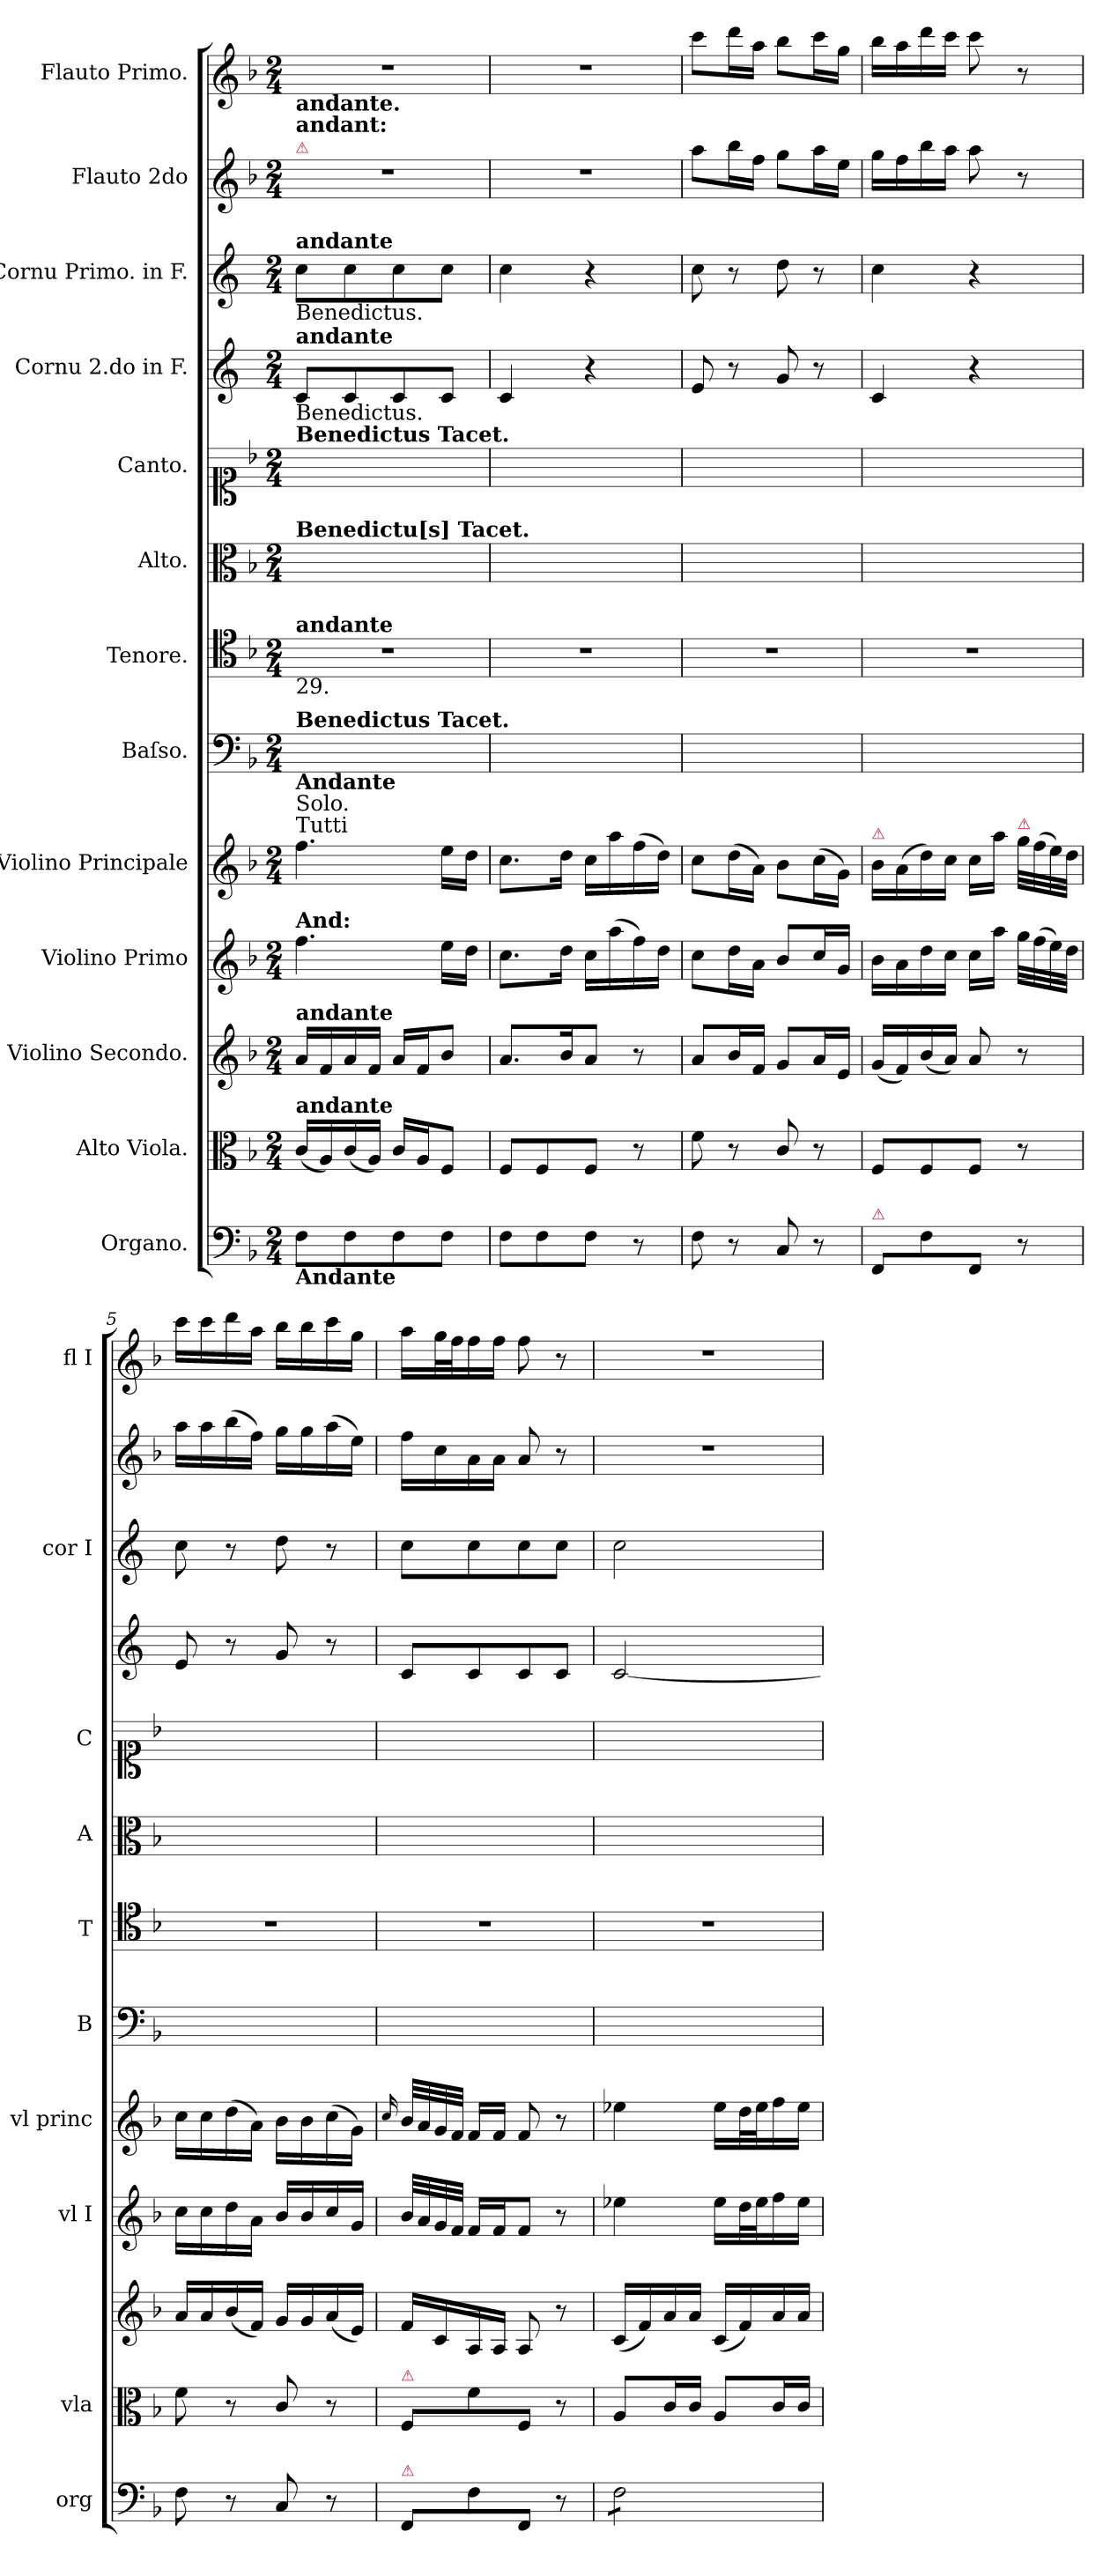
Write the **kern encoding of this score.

**kern	**kern	**kern	**kern	**dynam	**kern	**kern	**kern	**kern	**kern	**kern	**kern	**kern	**kern
*part13	*part12	*part11	*part10	*part10	*part9	*part8	*part7	*part6	*part5	*part4	*part3	*part2	*part1
*staff13	*staff12	*staff11	*staff10	*staff10	*staff9	*staff8	*staff7	*staff6	*staff5	*staff4	*staff3	*staff2	*staff1
*I"Organo.	*I"Alto Viola.	*I"Violino Secondo.	*I"Violino Primo	*	*I"Violino Principale	*I"Baſso.	*I"Tenore.	*I"Alto.	*I"Canto.	*I"Cornu 2.do in F.	*I"Cornu Primo. in F.	*I"Flauto 2do	*I"Flauto Primo.
*I'org	*I'vla	*	*I'vl I	*	*I'vl princ	*I'B	*I'T	*I'A	*I'C	*	*I'cor I	*	*I'fl I
*clefF4	*clefC3	*clefG2	*clefG2	*	*clefG2	*clefF4	*clefC4	*clefC3	*clefC1	*clefG2	*clefG2	*clefG2	*clefG2
*	*	*	*	*	*	*	*	*	*	*ITrd4c7	*ITrd4c7	*	*
*k[b-]	*k[b-]	*k[b-]	*k[b-]	*	*k[b-]	*k[b-]	*k[b-]	*k[b-]	*k[b-]	*k[b-]	*k[b-]	*k[b-]	*k[b-]
*F:	*F:	*F:	*F:	*	*F:	*F:	*F:	*F:	*F:	*F:	*F:	*F:	*F:
*M2/4	*M2/4	*M2/4	*M2/4	*	*M2/4	*M2/4	*M2/4	*M2/4	*M2/4	*M2/4	*M2/4	*M2/4	*M2/4
=1	=1	=1	=1	=1	=1	=1	=1	=1	=1	=1	=1	=1	=1
!	!	!	!	!	!	!	!	!	!	!	!	!	!LO:TX:b:B:t=andante.
!	!	!	!	!	!	!	!	!	!	!	!	!LO:TX:a:color=crimson:t=⚠	!
!	!	!	!	!	!	!	!	!	!	!	!	!LO:TX:a:B:t=andant&colon;	!
!	!	!	!	!	!	!	!	!	!	!	!LO:TX:a:B:t=andante	!	!
!	!	!	!	!	!	!	!	!	!	!	!LO:TX:b:t=Benedictus.	!	!
!	!	!	!	!	!	!	!	!	!	!LO:TX:a:B:t=andante	!	!	!
!	!	!	!	!	!	!	!	!	!	!LO:TX:b:t=Benedictus.	!	!	!
!	!	!	!	!	!	!	!	!	!LO:TX:a:B:t=Benedictus Tacet.	!	!	!	!
!	!	!	!	!	!	!	!	!LO:TX:a:B:t=Benedictu[s] Tacet.	!	!	!	!	!
!	!	!	!	!	!	!	!LO:TX:a:B:t=andante	!	!	!	!	!	!
!	!	!	!	!	!	!	!LO:TX:b:t=29.	!	!	!	!	!	!
!	!	!	!	!	!	!LO:TX:a:B:t=Benedictus Tacet.	!	!	!	!	!	!	!
!	!	!	!	!	!LO:TX:a:t=Tutti	!	!	!	!	!	!	!	!
!	!	!	!	!	!LO:TX:a:t=Solo.	!	!	!	!	!	!	!	!
!	!	!	!	!	!LO:TX:a:B:t=Andante	!	!	!	!	!	!	!	!
!	!	!	!LO:TX:a:B:t=And&colon;	!	!	!	!	!	!	!	!	!	!
!	!	!LO:TX:a:B:t=andante	!	!	!	!	!	!	!	!	!	!	!
!	!LO:TX:a:B:t=andante	!	!	!	!	!	!	!	!	!	!	!	!
!LO:TX:b:B:t=Andante	!	!	!	!	!	!	!	!	!	!	!	!	!
!	!	!	!	!LO:DY:a	!	!	!	!	!	!	!	!	!
8F\L	(16c/LL	16a/LL	4.ff\	forte	4.ff\	2ryy	2r	2ryy	2ryy	8F/L	8f\L	2r	2r
.	16A/)	16f/	.	.	.	.	.	.	.	.	.	.	.
8F\	(16c/	16a/	.	.	.	.	.	.	.	8F/	8f\	.	.
.	16A/JJ)	16f/JJ	.	.	.	.	.	.	.	.	.	.	.
8F\	16c/LL	16a/LL	.	.	.	.	.	.	.	8F/	8f\	.	.
.	16A/J	16f/J	.	.	.	.	.	.	.	.	.	.	.
8F\J	8F/J	8b-/J	16ee\LL	.	16ee\LL	.	.	.	.	8F/J	8f\J	.	.
.	.	.	16dd\JJ	.	16dd\JJ	.	.	.	.	.	.	.	.
=2	=2	=2	=2	=2	=2	=2	=2	=2	=2	=2	=2	=2	=2
8F\L	8F/L	8.a/L	8.cc\L	.	8.cc\L	2ryy	2r	2ryy	2ryy	4F/	4f\	2r	2r
8F\	8F/	.	.	.	.	.	.	.	.	.	.	.	.
.	.	16b-/K	16dd\Jk	.	16dd\Jk	.	.	.	.	.	.	.	.
8F\J	8F/J	8a/J	16cc\LL	.	16cc\LL	.	.	.	.	4r	4r	.	.
.	.	.	(16aa\	.	16aa\	.	.	.	.	.	.	.	.
8r	8r	8r	16ff\)	.	(16ff\	.	.	.	.	.	.	.	.
.	.	.	16dd\JJ	.	16dd\JJ)	.	.	.	.	.	.	.	.
=3	=3	=3	=3	=3	=3	=3	=3	=3	=3	=3	=3	=3	=3
8F\	8f\	8a/L	8cc\L	.	8cc\L	2ryy	2r	2ryy	2ryy	8A/	8f\	8aa\L	8ccc\L
8r	8r	16b-/L	16dd\L	.	(16dd\L	.	.	.	.	8r	8r	16bb-\L	16ddd\L
.	.	16f/JJ	16a\JJ	.	16a\JJ)	.	.	.	.	.	.	16ff\JJ	16aa\JJ
8C/	8c/	8g/L	8b-/L	.	8b-\L	.	.	.	.	8c/	8g\	8gg\L	8bb-\L
8r	8r	16a/L	16cc/L	.	(16cc\L	.	.	.	.	8r	8r	16aa\L	16ccc\L
.	.	16e/JJ	16g/JJ	.	16g\JJ)	.	.	.	.	.	.	16ee\JJ	16gg\JJ
=4	=4	=4	=4	=4	=4	=4	=4	=4	=4	=4	=4	=4	=4
!	!	!	!	!	!LO:TX:a:color=crimson:t=⚠	!	!	!	!	!	!	!	!
!LO:TX:a:color=crimson:t=⚠	!	!	!	!	!	!	!	!	!	!	!	!	!
8FF/L	8F/L	(16g/LL	16b-\LL	.	16b-\LL	2ryy	2r	2ryy	2ryy	4F/	4f\	16gg\LL	16bb-\LL
.	.	16f/)	16a\	.	(16a\	.	.	.	.	.	.	16ff\	16aa\
8F\	8F/	(16b-/	16dd\	.	16dd\)	.	.	.	.	.	.	16bb-\	16ddd\
.	.	16a/JJ)	16cc\JJ	.	16cc\JJ	.	.	.	.	.	.	16aa\JJ	16ccc\JJ
8FF/J	8F/J	8a/	16cc\LL	.	16cc\LL	.	.	.	.	4r	4r	8aa\	8ccc\
.	.	.	16aa\JJ	.	16aa\JJ	.	.	.	.	.	.	.	.
!	!	!	!	!	!LO:TX:a:color=crimson:t=⚠	!	!	!	!	!	!	!	!
8r	8r	8r	32gg\LLL	.	32gg\LLL	.	.	.	.	.	.	8r	8r
.	.	.	(32ff\	.	(32ff\	.	.	.	.	.	.	.	.
.	.	.	32ee\)	.	32ee\)	.	.	.	.	.	.	.	.
.	.	.	32dd\JJJ	.	32dd\JJJ	.	.	.	.	.	.	.	.
=5	=5	=5	=5	=5	=5	=5	=5	=5	=5	=5	=5	=5	=5
8F\	8f\	16a/LL	16cc\LL	.	16cc\LL	2ryy	2r	2ryy	2ryy	8A/	8f\	16aa\LL	16ccc\LL
.	.	16a/	16cc\	.	16cc\	.	.	.	.	.	.	16aa\	16ccc\
8r	8r	(16b-/	16dd\	.	(16dd\	.	.	.	.	8r	8r	(16bb-\	16ddd\
.	.	16f/JJ)	16a\JJ	.	16a\JJ)	.	.	.	.	.	.	16ff\JJ)	16aa\JJ
8C/	8c/	16g/LL	16b-/LL	.	16b-\LL	.	.	.	.	8c/	8g\	16gg\LL	16bb-\LL
.	.	16g/	16b-/	.	16b-\	.	.	.	.	.	.	16gg\	16bb-\
8r	8r	(16a/	16cc/	.	(16cc\	.	.	.	.	8r	8r	(16aa\	16ccc\
.	.	16e/JJ)	16g/JJ	.	16g\JJ)	.	.	.	.	.	.	16ee\JJ)	16gg\JJ
=6	=6	=6	=6	=6	=6	=6	=6	=6	=6	=6	=6	=6	=6
.	.	.	.	.	16qqcc/	.	.	.	.	.	.	.	.
!	!LO:TX:a:color=crimson:t=⚠	!	!	!	!	!	!	!	!	!	!	!	!
!LO:TX:a:color=crimson:t=⚠	!	!	!	!	!	!	!	!	!	!	!	!	!
8FF/L	8F/L	16f/LL	32b-/LLL	.	32b-/LLL	2ryy	2r	2ryy	2ryy	8F/L	8f\L	16ff\LL	16aa\LL
.	.	.	32a/	.	32a/	.	.	.	.	.	.	.	.
.	.	16c/	32g/	.	32g/	.	.	.	.	.	.	16cc\	32gg\L
.	.	.	32f/JJJ	.	32f/JJJ	.	.	.	.	.	.	.	32ff\J
8F\	8f\	16A/	16f/LL	.	16f/LL	.	.	.	.	8F/	8f\	16a\	16ff\
.	.	16A/JJ	16f/J	.	16f/JJ	.	.	.	.	.	.	16a\JJ	16ff\JJ
8FF/J	8F/J	8A/	8f/J	.	8f/	.	.	.	.	8F/	8f\	8a/	8ff\
8r	8r	8r	8r	.	8r	.	.	.	.	8F/J	8f\J	8r	8r
=7	=7	=7	=7	=7	=7	=7	=7	=7	=7	=7	=7	=7	=7
*tremolo	*	*	*	*	*	*	*	*	*	*	*	*	*
8F\L	8A/L	(16c/LL	4ee-X\	.	4ee-X\	2ryy	2r	2ryy	2ryy	[2F/	2f\	2r	2r
.	.	16f/)	.	.	.	.	.	.	.	.	.	.	.
8F\	16c/L	16a/	.	.	.	.	.	.	.	.	.	.	.
.	16c/JJ	16a/JJ	.	.	.	.	.	.	.	.	.	.	.
8F\	8A/L	(16c/LL	16ee-\LL	.	16ee-\LL	.	.	.	.	.	.	.	.
.	.	16f/)	32dd\L	.	32dd\L	.	.	.	.	.	.	.	.
.	.	.	32ee-\J	.	32ee-\J	.	.	.	.	.	.	.	.
8F\J	16c/L	16a/	16ff\	.	16ff\	.	.	.	.	.	.	.	.
*Xtremolo	*	*	*	*	*	*	*	*	*	*	*	*	*
.	16c/JJ	16a/JJ	16ee-\JJ	.	16ee-\JJ	.	.	.	.	.	.	.	.
=	=	=	=	=	=	=	=	=	=	=	=	=	=
*-	*-	*-	*-	*-	*-	*-	*-	*-	*-	*-	*-	*-	*-
